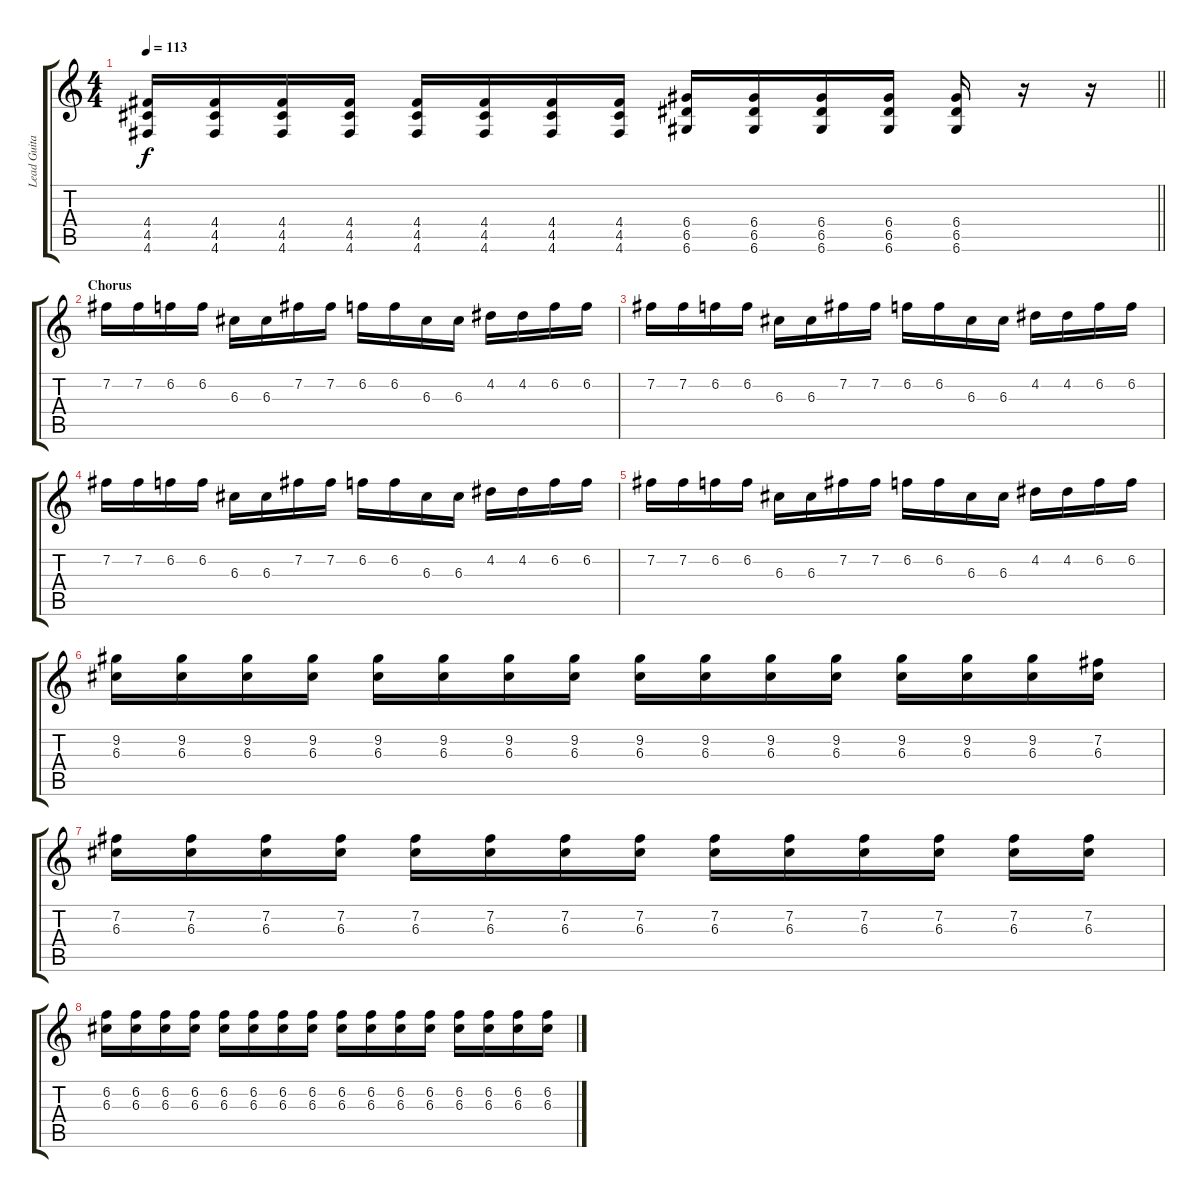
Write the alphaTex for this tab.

\track ("Lead Guitar" "Lead Guita") {instrument overdrivenguitar}
\staff {score tabs}
\tuning (E4 B3 G3 D3 A2 D2) {hide}
\ts (4 4)
\tempo 113
\clef g2
\barLineRight lightlight
\ks c
(4.4 4.5 4.6).16{dy f} (4.4 4.5 4.6).16 (4.4 4.5 4.6).16 (4.4 4.5 4.6).16 (4.4 4.5 4.6).16 (4.4 4.5 4.6).16 (4.4 4.5 4.6).16 (4.4 4.5 4.6).16 (6.4 6.5 6.6).16 (6.4 6.5 6.6).16 (6.4 6.5 6.6).16 (6.4 6.5 6.6).16 (6.4 6.5 6.6).16 r.16 r.16 |
\section ("" "Chorus")
7.2.16 7.2.16 6.2.16 6.2.16 6.3.16 6.3.16 7.2.16 7.2.16 6.2.16 6.2.16 6.3.16 6.3.16 4.2.16 4.2.16 6.2.16 6.2.16 |
7.2.16 7.2.16 6.2.16 6.2.16 6.3.16 6.3.16 7.2.16 7.2.16 6.2.16 6.2.16 6.3.16 6.3.16 4.2.16 4.2.16 6.2.16 6.2.16 |
7.2.16 7.2.16 6.2.16 6.2.16 6.3.16 6.3.16 7.2.16 7.2.16 6.2.16 6.2.16 6.3.16 6.3.16 4.2.16 4.2.16 6.2.16 6.2.16 |
7.2.16 7.2.16 6.2.16 6.2.16 6.3.16 6.3.16 7.2.16 7.2.16 6.2.16 6.2.16 6.3.16 6.3.16 4.2.16 4.2.16 6.2.16 6.2.16 |
(9.2 6.3).16 (9.2 6.3).16 (9.2 6.3).16 (9.2 6.3).16 (9.2 6.3).16 (9.2 6.3).16 (9.2 6.3).16 (9.2 6.3).16 (9.2 6.3).16 (9.2 6.3).16 (9.2 6.3).16 (9.2 6.3).16 (9.2 6.3).16 (9.2 6.3).16 (9.2 6.3).16 (7.2 6.3).16 |
(7.2 6.3).16 (7.2 6.3).16 (7.2 6.3).16 (7.2 6.3).16 (7.2 6.3).16 (7.2 6.3).16 (7.2 6.3).16 (7.2 6.3).16 (7.2 6.3).16 (7.2 6.3).16 (7.2 6.3).16 (7.2 6.3).16 (7.2 6.3).16 (7.2 6.3).16 |
(6.2 6.3).16 (6.2 6.3).16 (6.2 6.3).16 (6.2 6.3).16 (6.2 6.3).16 (6.2 6.3).16 (6.2 6.3).16 (6.2 6.3).16 (6.2 6.3).16 (6.2 6.3).16 (6.2 6.3).16 (6.2 6.3).16 (6.2 6.3).16 (6.2 6.3).16 (6.2 6.3).16 (6.2 6.3).16
